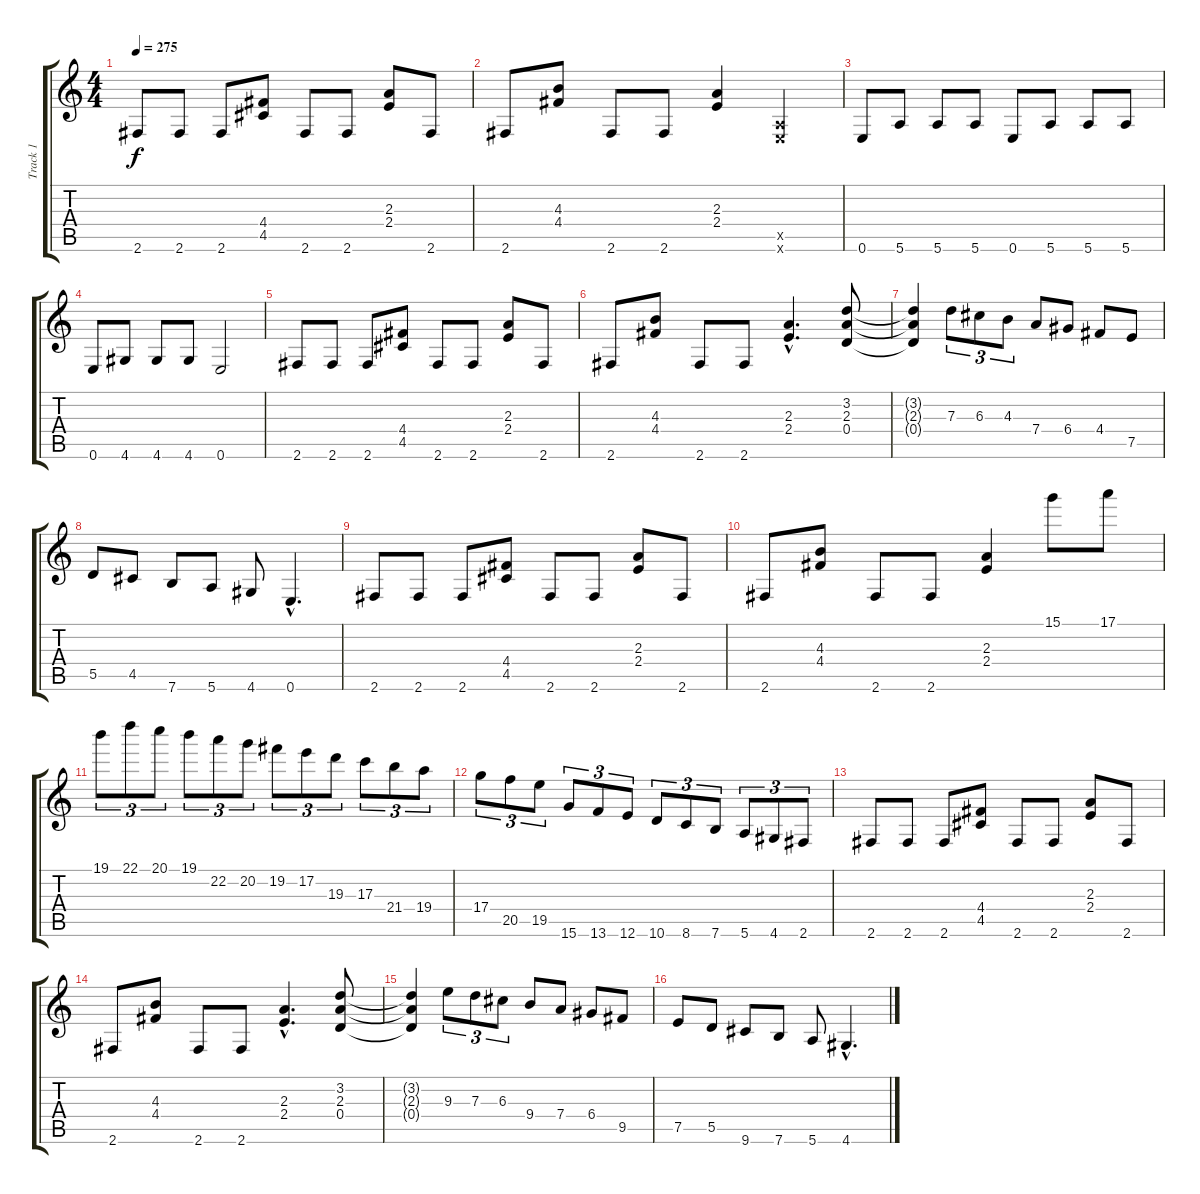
\track ("Track 1" "Track 1") {instrument distortionguitar}
\staff {score tabs}
\tuning (E4 B3 G3 D3 A2 E2) {hide}
\ts (4 4)
\tempo 275
\clef g2
\ks c
2.6.8{dy f} 2.6.8 2.6.8 (4.4 4.5).8 2.6.8 2.6.8 (2.3 2.4).8 2.6.8 |
2.6.8 (4.3 4.4).8 2.6.8 2.6.8 (2.3 2.4).4 (0.5{x} 0.6{x}).4 |
0.6.8 5.6.8 5.6.8 5.6.8 0.6.8 5.6.8 5.6.8 5.6.8 |
0.6.8 4.6.8 4.6.8 4.6.8 0.6.2 |
2.6.8 2.6.8 2.6.8 (4.4 4.5).8 2.6.8 2.6.8 (2.3 2.4).8 2.6.8 |
2.6.8 (4.3 4.4).8 2.6.8 2.6.8 (2.3{hac} 2.4{hac}).4{d} (3.2 2.3 0.4).8 |
(3.2{t} 2.3{t} 0.4{t}).4 7.3.8{tu (3 2)} 6.3.8{tu (3 2)} 4.3.8{tu (3 2)} 7.4.8 6.4.8 4.4.8 7.5.8 |
5.5.8 4.5.8 7.6.8 5.6.8 4.6.8 0.6{hac}.4{d} |
2.6.8 2.6.8 2.6.8 (4.4 4.5).8 2.6.8 2.6.8 (2.3 2.4).8 2.6.8 |
2.6.8 (4.3 4.4).8 2.6.8 2.6.8 (2.3 2.4).4 15.1.8 17.1.8 |
19.1.8{tu (3 2)} 22.1.8{tu (3 2)} 20.1.8{tu (3 2)} 19.1.8{tu (3 2)} 22.2.8{tu (3 2)} 20.2.8{tu (3 2)} 19.2.8{tu (3 2)} 17.2.8{tu (3 2)} 19.3.8{tu (3 2)} 17.3.8{tu (3 2)} 21.4.8{tu (3 2)} 19.4.8{tu (3 2)} |
17.4.8{tu (3 2)} 20.5.8{tu (3 2)} 19.5.8{tu (3 2)} 15.6.8{tu (3 2)} 13.6.8{tu (3 2)} 12.6.8{tu (3 2)} 10.6.8{tu (3 2)} 8.6.8{tu (3 2)} 7.6.8{tu (3 2)} 5.6.8{tu (3 2)} 4.6.8{tu (3 2)} 2.6.8{tu (3 2)} |
2.6.8 2.6.8 2.6.8 (4.4 4.5).8 2.6.8 2.6.8 (2.3 2.4).8 2.6.8 |
2.6.8 (4.3 4.4).8 2.6.8 2.6.8 (2.3{hac} 2.4{hac}).4{d} (3.2 2.3 0.4).8 |
(3.2{t} 2.3{t} 0.4{t}).4 9.3.8{tu (3 2)} 7.3.8{tu (3 2)} 6.3.8{tu (3 2)} 9.4.8 7.4.8 6.4.8 9.5.8 |
7.5.8 5.5.8 9.6.8 7.6.8 5.6.8 4.6{hac}.4{d}
